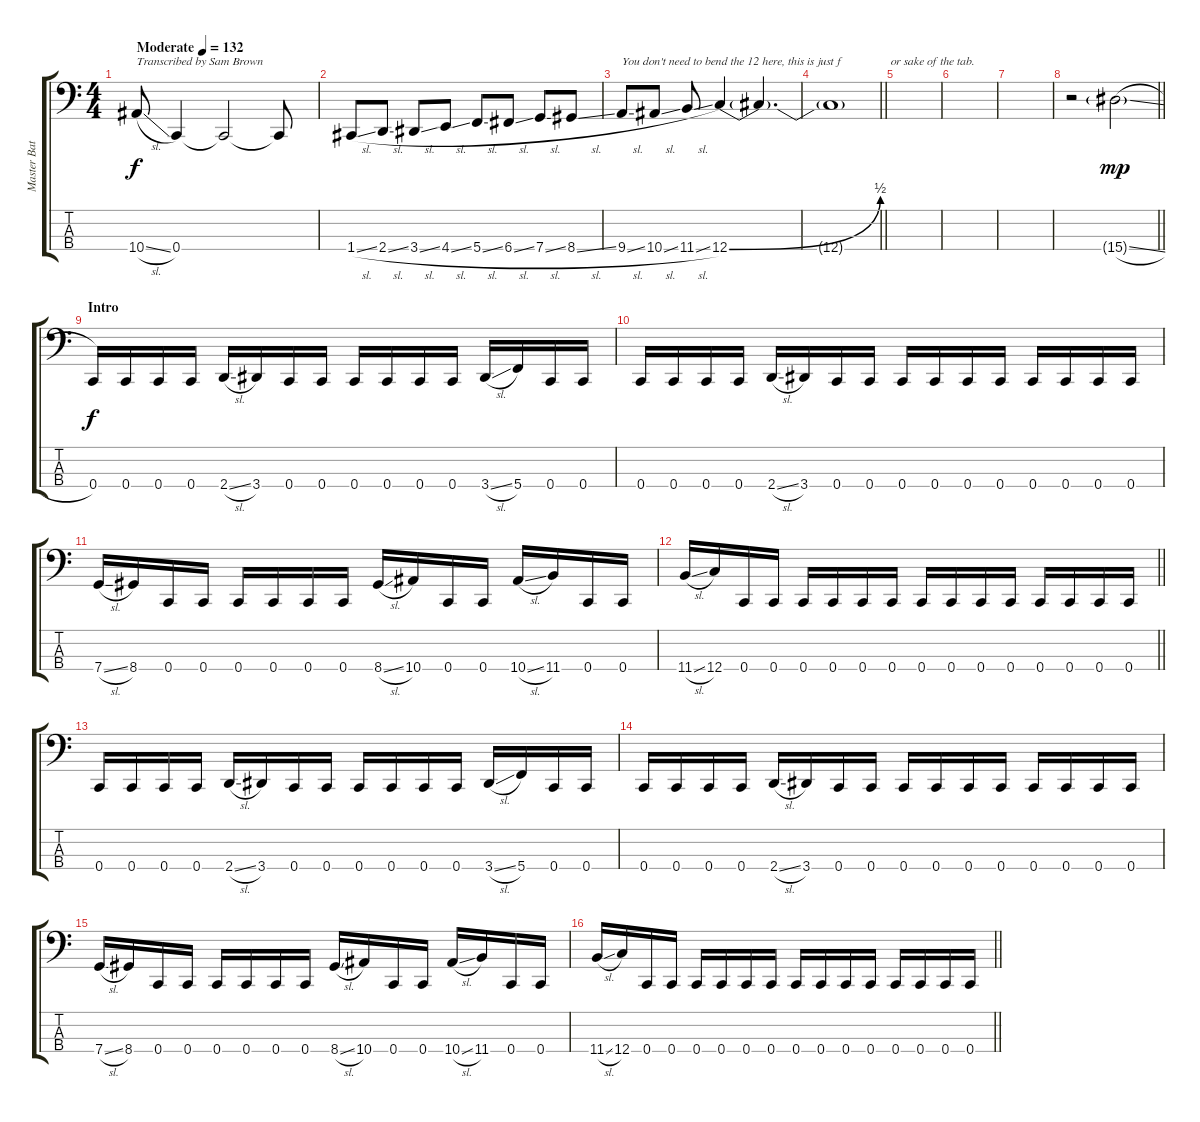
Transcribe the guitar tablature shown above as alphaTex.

\track ("Master Bates" "Master Bat") {instrument electricbassfinger}
\staff {score tabs}
\tuning (F2 C2 G1 C1) {hide}
\ts (4 4)
\tempo (132 "Moderate")
\clef f4
\ks c
10.4{sl}.8{txt "Transcribed by Sam Brown" dy f instrument electricbassfinger} 0.4.4 0.4{t}.2 0.4{t}.8 |
1.4{sl}.8 2.4{sl}.8 3.4{sl}.8 4.4{sl}.8 5.4{sl}.8 6.4{sl}.8 7.4{sl}.8 8.4{sl}.8 |
9.4{sl}.8{txt "You don't need to bend the 12 here, this is just f"} 10.4{sl}.8 11.4{sl}.8 12.4{be (bend 0 0 60 2)}.4 12.4{t}.4{d} |
\barLineRight lightlight
12.4{t}.1{txt "                    or sake of the tab."} |
|
|
|
\barLineRight lightlight
r.2 15.4{sl g}.2{dy mp} |
\section ("" "Intro")
0.4.16{dy f} 0.4.16 0.4.16 0.4.16 2.4{sl}.16 3.4.16 0.4.16 0.4.16 0.4.16 0.4.16 0.4.16 0.4.16 3.4{sl}.16 5.4.16 0.4.16 0.4.16 |
0.4.16 0.4.16 0.4.16 0.4.16 2.4{sl}.16 3.4.16 0.4.16 0.4.16 0.4.16 0.4.16 0.4.16 0.4.16 0.4.16 0.4.16 0.4.16 0.4.16 |
7.4{sl}.16 8.4.16 0.4.16 0.4.16 0.4.16 0.4.16 0.4.16 0.4.16 8.4{sl}.16 10.4.16 0.4.16 0.4.16 10.4{sl}.16 11.4.16 0.4.16 0.4.16 |
\barLineRight lightlight
11.4{sl}.16 12.4.16 0.4.16 0.4.16 0.4.16 0.4.16 0.4.16 0.4.16 0.4.16 0.4.16 0.4.16 0.4.16 0.4.16 0.4.16 0.4.16 0.4.16 |
\section ("" "")
0.4.16 0.4.16 0.4.16 0.4.16 2.4{sl}.16 3.4.16 0.4.16 0.4.16 0.4.16 0.4.16 0.4.16 0.4.16 3.4{sl}.16 5.4.16 0.4.16 0.4.16 |
0.4.16 0.4.16 0.4.16 0.4.16 2.4{sl}.16 3.4.16 0.4.16 0.4.16 0.4.16 0.4.16 0.4.16 0.4.16 0.4.16 0.4.16 0.4.16 0.4.16 |
7.4{sl}.16 8.4.16 0.4.16 0.4.16 0.4.16 0.4.16 0.4.16 0.4.16 8.4{sl}.16 10.4.16 0.4.16 0.4.16 10.4{sl}.16 11.4.16 0.4.16 0.4.16 |
\barLineRight lightlight
11.4{sl}.16 12.4.16 0.4.16 0.4.16 0.4.16 0.4.16 0.4.16 0.4.16 0.4.16 0.4.16 0.4.16 0.4.16 0.4.16 0.4.16 0.4.16 0.4.16
